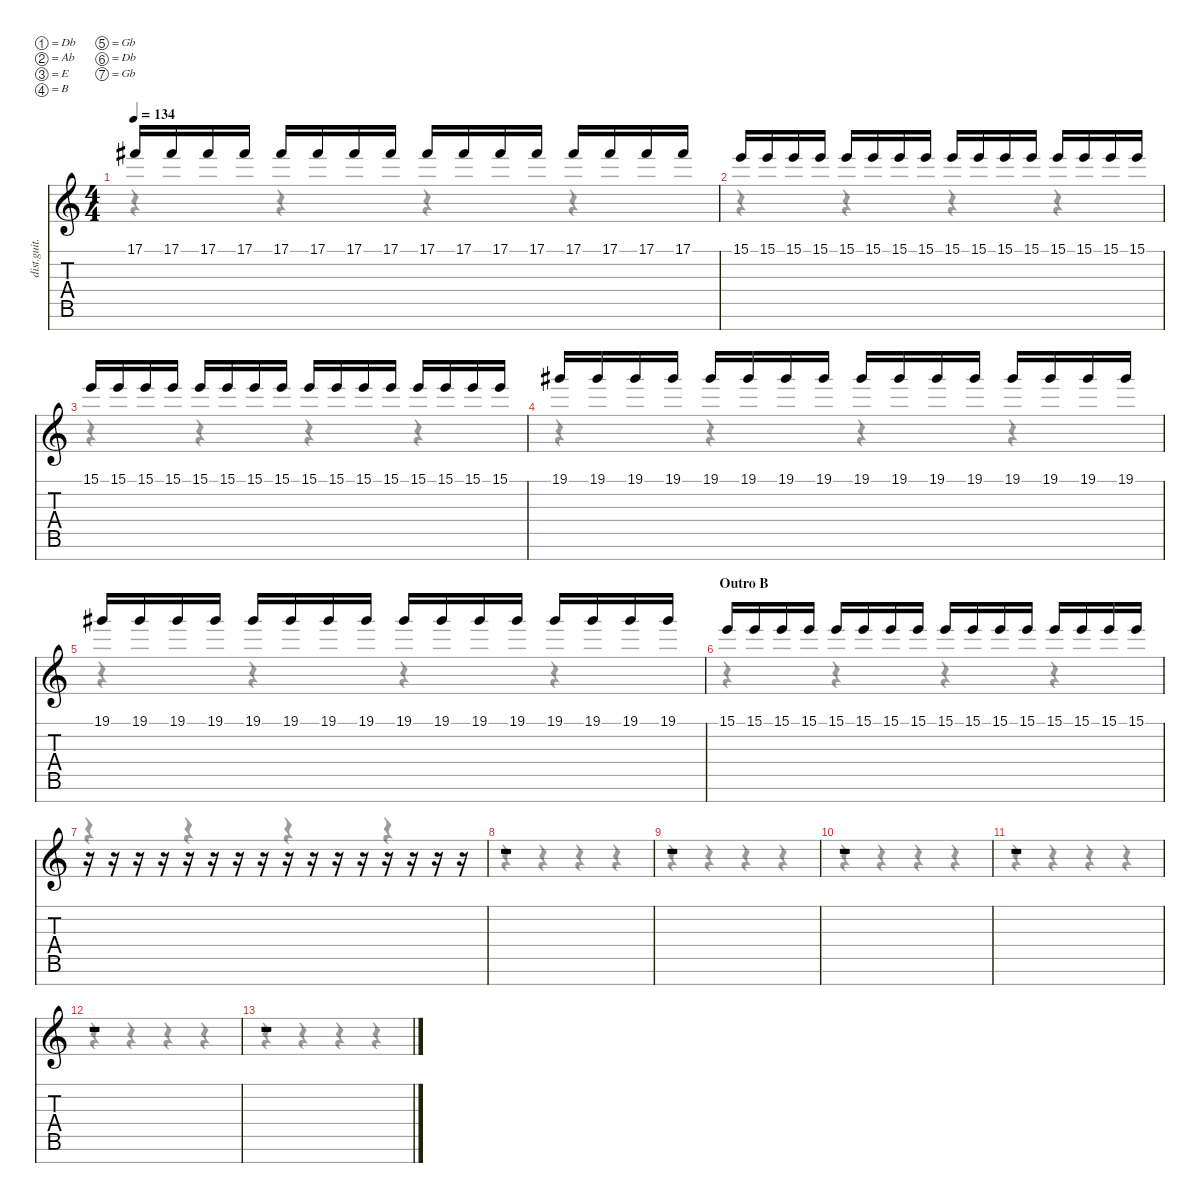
\defaultSystemsLayout 4
\hideDynamics
\bracketExtendMode nobrackets
\track ("Main Leads" "dist.guit.") {instrument distortionguitar}
\staff {score tabs}
\tuning (Db4 Ab3 E3 B2 Gb2 Db2 Gb1)
\voice
\ts (4 4)
\tempo 134
\clef g2
\ks c
17.1{acc #}.16{dy mf} 17.1{acc #}.16 17.1{acc #}.16 17.1{acc #}.16 17.1{acc #}.16 17.1{acc #}.16 17.1{acc #}.16 17.1{acc #}.16 17.1{acc #}.16 17.1{acc #}.16 17.1{acc #}.16 17.1{acc #}.16 17.1{acc #}.16 17.1{acc #}.16 17.1{acc #}.16 17.1{acc #}.16 |
15.1.16 15.1.16 15.1.16 15.1.16 15.1.16 15.1.16 15.1.16 15.1.16 15.1.16 15.1.16 15.1.16 15.1.16 15.1.16 15.1.16 15.1.16 15.1.16 |
15.1.16 15.1.16 15.1.16 15.1.16 15.1.16 15.1.16 15.1.16 15.1.16 15.1.16 15.1.16 15.1.16 15.1.16 15.1.16 15.1.16 15.1.16 15.1.16 |
19.1{acc #}.16 19.1{acc #}.16 19.1{acc #}.16 19.1{acc #}.16 19.1{acc #}.16 19.1{acc #}.16 19.1{acc #}.16 19.1{acc #}.16 19.1{acc #}.16 19.1{acc #}.16 19.1{acc #}.16 19.1{acc #}.16 19.1{acc #}.16 19.1{acc #}.16 19.1{acc #}.16 19.1{acc #}.16 |
19.1{acc #}.16 19.1{acc #}.16 19.1{acc #}.16 19.1{acc #}.16 19.1{acc #}.16 19.1{acc #}.16 19.1{acc #}.16 19.1{acc #}.16 19.1{acc #}.16 19.1{acc #}.16 19.1{acc #}.16 19.1{acc #}.16 19.1{acc #}.16 19.1{acc #}.16 19.1{acc #}.16 19.1{acc #}.16 |
\section ("" "Outro B")
15.1.16 15.1.16 15.1.16 15.1.16 15.1.16{dy mp} 15.1.16 15.1.16 15.1.16 15.1.16{dy p} 15.1.16 15.1.16 15.1.16 15.1.16{dy pp} 15.1.16 15.1.16 15.1.16 |
r.16 r.16 r.16 r.16 r.16 r.16 r.16 r.16 r.16 r.16 r.16 r.16 r.16 r.16 r.16 r.16 |
r.1 |
r.1 |
r.1 |
r.1 |
r.1 |
r.1
\voice
\clef g2
\ottava regular
\simile none
\ks c
r.4{dy mf} r.4 r.4 r.4 |
r.4 r.4 r.4 r.4 |
r.4 r.4 r.4 r.4 |
r.4 r.4 r.4 r.4 |
r.4 r.4 r.4 r.4 |
r.4 r.4 r.4 r.4 |
r.4 r.4 r.4 r.4 |
r.4 r.4 r.4 r.4 |
r.4 r.4 r.4 r.4 |
r.4 r.4 r.4 r.4 |
r.4 r.4 r.4 r.4 |
r.4 r.4 r.4 r.4 |
r.4 r.4 r.4 r.4
